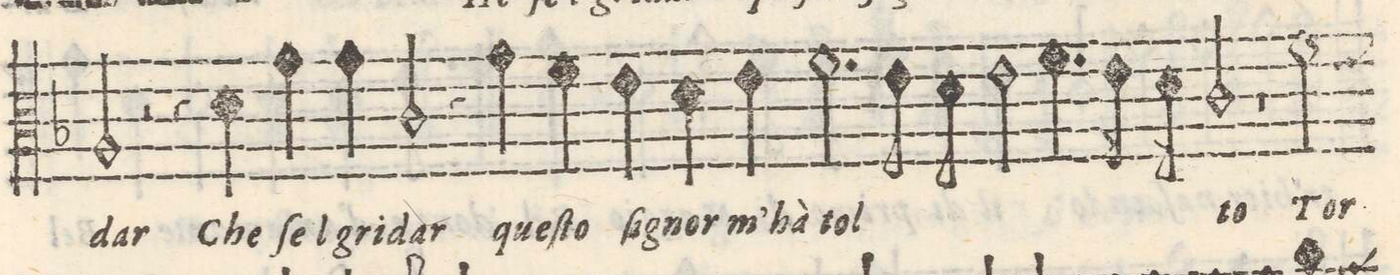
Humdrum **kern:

**kern	**text
*I"ALTO	*
*clefC3	*
*k[b-]	*
*met(C)	*
*M2/1	*
2A/	-dar
=4-	=4-
2r	.
4r	.
4d\	Che
4g\	ſel
4g\	gri-
2c/	-dar
=5-	=5-
4r	.
4g\	queſ-
4f\	-to
4e\	ſi-
4d\	-gnor
4e\	m'hà
2.f\	tol-
=6-	=6-
8e\	.
8d\	.
2e\	.
4.f\	.
16e\	.
16d\	.
2c/	-to
=7-	=7-
1r	.
2f\	Tor
*-	*-
